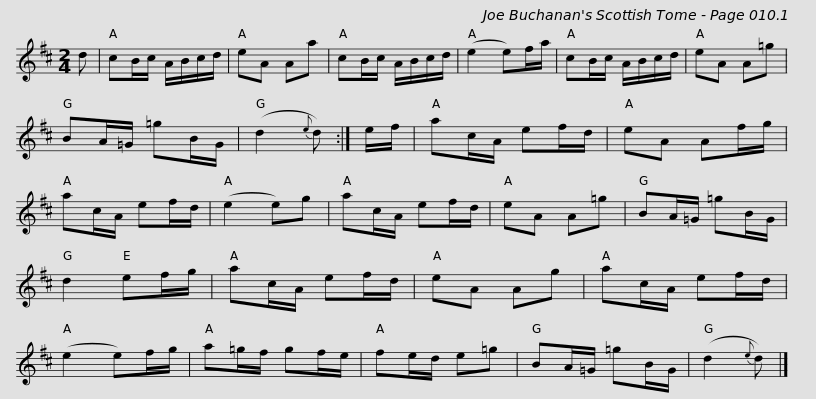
X:1
L:1/8
M:2/4
I:linebreak $
K:D
V:1 treble
V:1
 d | cB/c/ A/B/c/d/ | eA Aa | cB/c/ A/B/c/d/ | (e2 e)f/a/ | %5
 cB/c/ A/B/c/d/ | eA A=g | BA/=G/ =gB/G/ |$ (d2{e} d) :| e/f/ | %10
 ac/A/ ef/d/ | eA Af/g/ | ac/A/ ef/d/ | (e2 e)g | ac/A/ ef/d/ | %15
 eA A=g | BA/=G/ =gB/G/ |$ d2 ef/g/ | ac/A/ ef/d/ | eA Ag | %20
 ac/A/ ef/d/ | (e2 e)f/g/ | a=g/f/ gf/e/ | fe/d/ e=g | BA/=G/ =gB/G/ |$ %25
 (d2{e} d) |] %26
